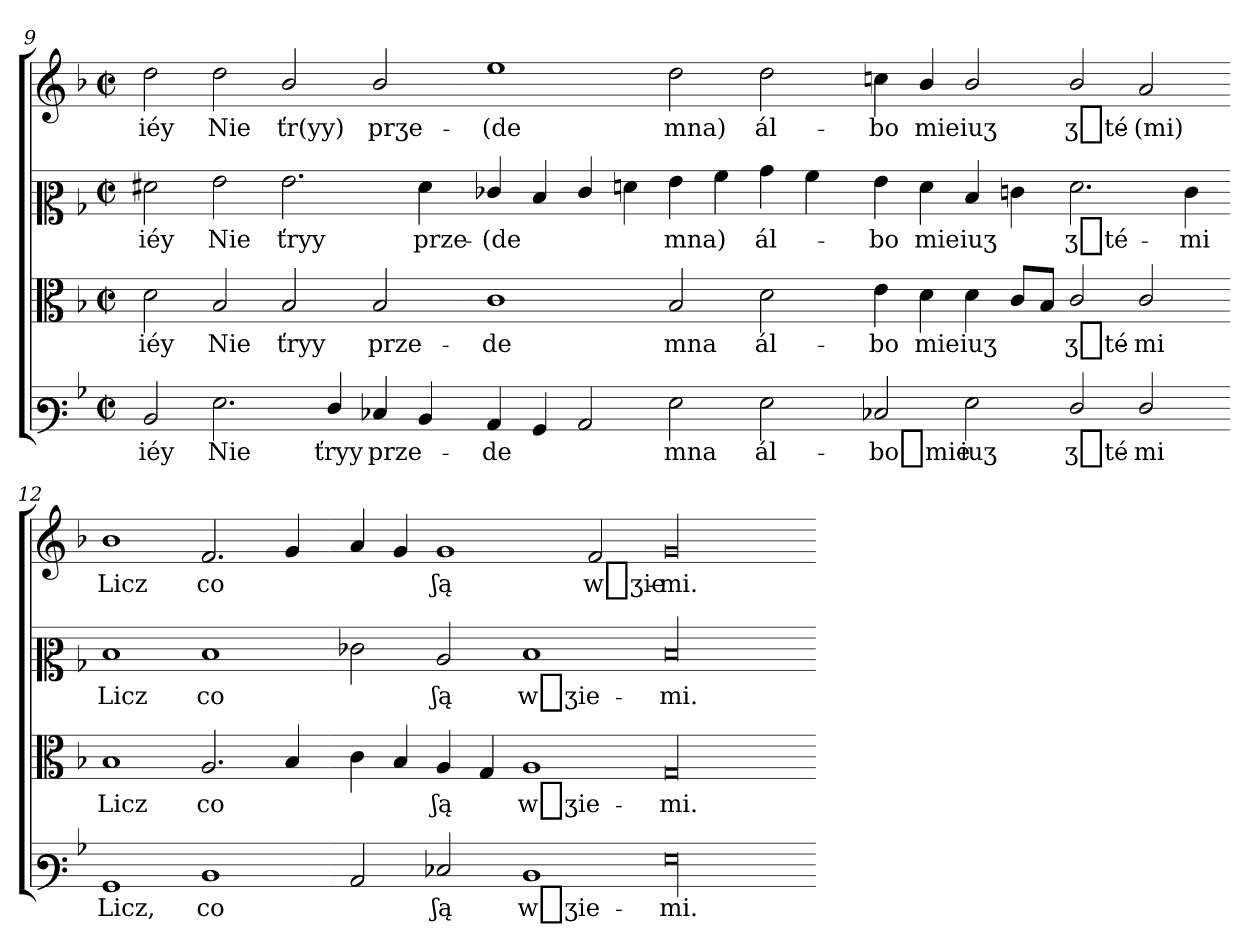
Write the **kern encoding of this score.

**kern	**text	**kern	**text	**kern	**text	**kern	**text
*part4	*part4	*part3	*part3	*part2	*part2	*part1	*part1
*staff4	*staff4	*staff3	*staff3	*staff2	*staff2	*staff1	*staff1
*clefF3	*	*clefC3	*	*clefC2	*	*clefG2	*
*k[b-]	*	*k[b-]	*	*k[b-]	*	*k[b-]	*
*M4/2	*	*M4/2	*	*M4/2	*	*M4/2	*
*met(c|)	*	*met(c|)	*	*met(c|)	*	*met(c|)	*
=9	=9	=9	=9	=9	=9	=9	=9
2D	-iéy	2d	-iéy	2f#X	-iéy	2dd	-iéy
2.G	Nie	2B-	Nie	2g	Nie	2dd	Nie
.	.	2B-	ťryy	2.g	ťryy	2b-/	ťr(yy)
4F/	ťryy	.	.	.	.	.	.
4E-X	prze-	2B-	prze-	.	.	2b-/	prӡe-
4D	.	.	.	4f#	prze-	.	.
=10-	=10-	=10-	=10-	=10-	=10-	=10-	=10-
4C	-de	1c	-de	4e-X/	-(de	1ee	-(de
4BB-	.	.	.	4d/	.	.	.
2C	.	.	.	4e-/	.	.	.
.	.	.	.	4fn\	.	.	.
2G	mna	2B-	mna	4g	mna)	2dd	mna)
.	.	.	.	4a	.	.	.
2G	ál-	2d	ál-	4b-	ál-	2dd	ál-
.	.	.	.	4a	.	.	.
=11-	=11-	=11-	=11-	=11-	=11-	=11-	=11-
2E-X	-bo_mie	4e	-bo	4g	-bo	4ccn	-bo
.	.	4d	mie	4f	mie	4b-/	mie
2G	iuӡ	4d	iuӡ	4d	iuӡ	2b-/	iuӡ
.	.	8c/L	.	4en	.	.	.
.	.	8B-/J	.	.	.	.	.
2F/	ӡ_té-	2c/	ӡ_té-	2.f	ӡ_té-	2b-/	ӡ_té-
2F/	-mi	2c/	-mi	.	.	2a	-(mi)
.	.	.	.	4e	-mi	.	.
=12-	=12-	=12-	=12-	=12-	=12-	=12-	=12-
1BB-	Licz,	1B-	Licz	1d	Licz	1b-	Licz
1D	co	2.A	co	1d	co	2.f	co
.	.	4B-	.	.	.	4g	.
=13-	=13-	=13-	=13-	=13-	=13-	=13-	=13-
2C	.	4c	.	2e-X	.	4a	.
.	.	4B-	.	.	.	4g	.
2E-X	ʃą	4A	ʃą	2c	ʃą	1g	ʃą
.	.	4G	.	.	.	.	.
1D	w_ӡie-	1A	w_ӡie-	1d	w_ӡie-	.	.
.	.	.	.	.	.	2f	w_ӡie-
=14-	=14-	=14-	=14-	=14-	=14-	=14-	=14-
!LO:N:vis=00	!	!LO:N:vis=00	!	!LO:N:vis=00	!	!LO:N:vis=00	!
0G	-mi.	0G/	-mi.	0d/	-mi.	0g/	-mi.
=-	=-	=-	=-	=-	=-	=-	=-
*-	*-	*-	*-	*-	*-	*-	*-
